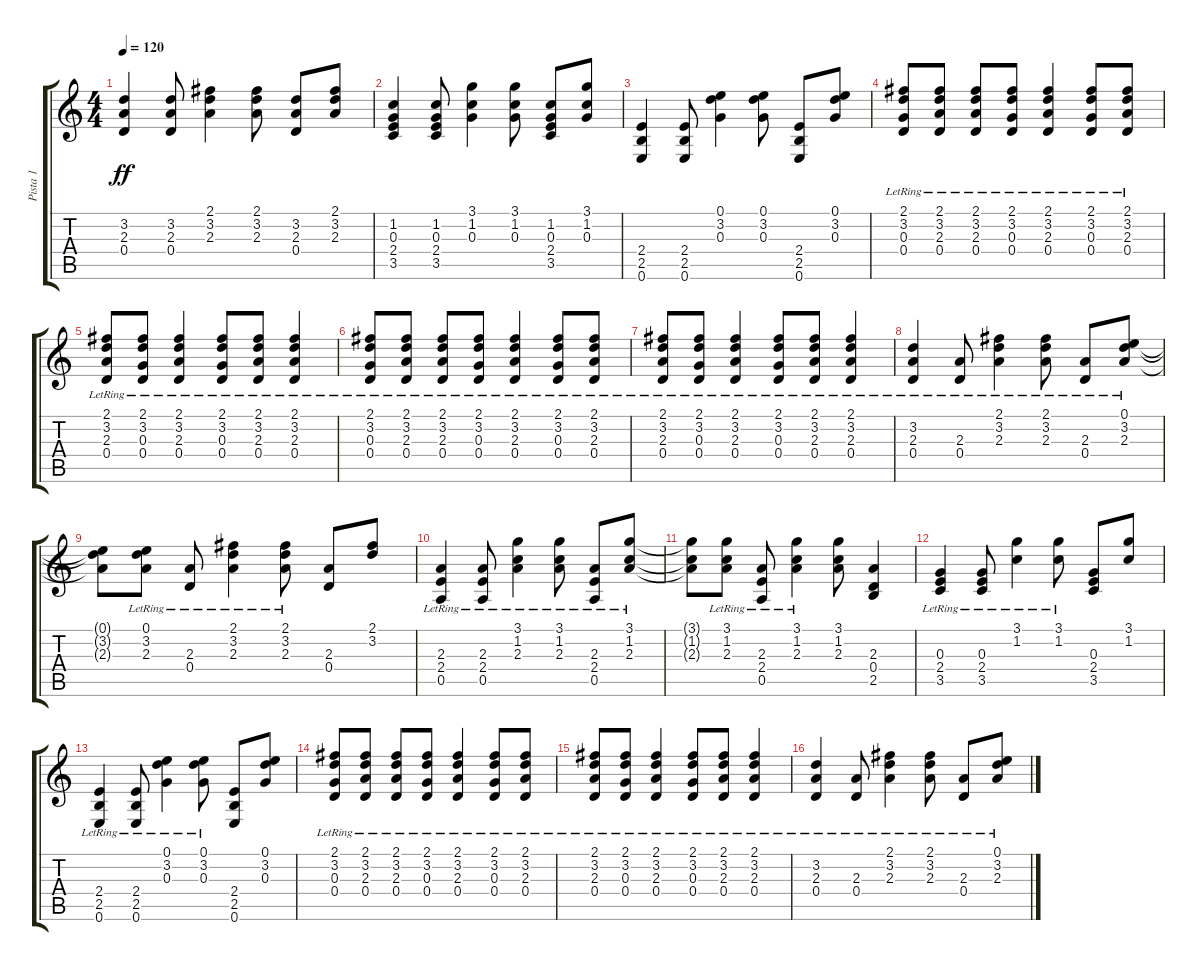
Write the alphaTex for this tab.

\track ("Pista 1" "Pista 1") {instrument acousticguitarsteel}
\staff {score tabs}
\tuning (E4 B3 G3 D3 A2 E2) {hide}
\ts (4 4)
\tempo 120
\clef g2
\ks c
(3.2 2.3 0.4).4{dy ff} (3.2 2.3 0.4).8 (2.1 3.2 2.3).4 (2.1 3.2 2.3).8 (3.2 2.3 0.4).8 (2.1 3.2 2.3).8 |
(1.2 0.3 2.4 3.5).4 (1.2 0.3 2.4 3.5).8 (3.1 1.2 0.3).4 (3.1 1.2 0.3).8 (1.2 0.3 2.4 3.5).8 (3.1 1.2 0.3).8 |
(2.4 2.5 0.6).4 (2.4 2.5 0.6).8 (0.1 3.2 0.3).4 (0.1 3.2 0.3).8 (2.4 2.5 0.6).8 (0.1 3.2 0.3).8 |
(2.1{lr} 3.2{lr} 0.3{lr} 0.4{lr}).8 (2.1{lr} 3.2{lr} 2.3{lr} 0.4{lr}).8 (2.1{lr} 3.2{lr} 2.3{lr} 0.4{lr}).8 (2.1{lr} 3.2{lr} 0.3{lr} 0.4{lr}).8 (2.1{lr} 3.2{lr} 2.3{lr} 0.4{lr}).4 (2.1{lr} 3.2{lr} 0.3{lr} 0.4{lr}).8 (2.1{lr} 3.2{lr} 2.3{lr} 0.4{lr}).8 |
(2.1{lr} 3.2{lr} 2.3{lr} 0.4{lr}).8 (2.1{lr} 3.2{lr} 0.3{lr} 0.4{lr}).8 (2.1{lr} 3.2{lr} 2.3{lr} 0.4{lr}).4 (2.1{lr} 3.2{lr} 0.3{lr} 0.4{lr}).8 (2.1{lr} 3.2{lr} 2.3{lr} 0.4{lr}).8 (2.1{lr} 3.2{lr} 2.3{lr} 0.4{lr}).4 |
(2.1{lr} 3.2{lr} 0.3{lr} 0.4{lr}).8 (2.1{lr} 3.2{lr} 2.3{lr} 0.4{lr}).8 (2.1{lr} 3.2{lr} 2.3{lr} 0.4{lr}).8 (2.1{lr} 3.2{lr} 0.3{lr} 0.4{lr}).8 (2.1{lr} 3.2{lr} 2.3{lr} 0.4{lr}).4 (2.1{lr} 3.2{lr} 0.3{lr} 0.4{lr}).8 (2.1{lr} 3.2{lr} 2.3{lr} 0.4{lr}).8 |
(2.1{lr} 3.2{lr} 2.3{lr} 0.4{lr}).8 (2.1{lr} 3.2{lr} 0.3{lr} 0.4{lr}).8 (2.1{lr} 3.2{lr} 2.3{lr} 0.4{lr}).4 (2.1{lr} 3.2{lr} 0.3{lr} 0.4{lr}).8 (2.1{lr} 3.2{lr} 2.3{lr} 0.4{lr}).8 (2.1{lr} 3.2{lr} 2.3{lr} 0.4{lr}).4 |
(3.2{lr} 2.3{lr} 0.4{lr}).4 (2.3{lr} 0.4{lr}).8 (2.1{lr} 3.2{lr} 2.3{lr}).4 (2.1{lr} 3.2{lr} 2.3{lr}).8 (2.3{lr} 0.4{lr}).8 (0.1{lr} 3.2{lr} 2.3{lr}).8 |
(0.1{t} 3.2{t} 2.3{t}).8 (0.1{lr} 3.2{lr} 2.3{lr}).8 (2.3{lr} 0.4{lr}).8 (2.1{lr} 3.2{lr} 2.3{lr}).4 (2.1{lr} 3.2{lr} 2.3{lr}).8 (2.3 0.4).8 (2.1 3.2).8 |
(2.3{lr} 2.4{lr} 0.5{lr}).4 (2.3{lr} 2.4{lr} 0.5{lr}).8 (3.1{lr} 1.2{lr} 2.3{lr}).4 (3.1{lr} 1.2{lr} 2.3{lr}).8 (2.3{lr} 2.4{lr} 0.5{lr}).8 (3.1{lr} 1.2{lr} 2.3{lr}).8 |
(3.1{t} 1.2{t} 2.3{t}).8 (3.1{lr} 1.2{lr} 2.3{lr}).8 (2.3{lr} 2.4{lr} 0.5{lr}).8 (3.1{lr} 1.2{lr} 2.3{lr}).4 (3.1 1.2 2.3).8 (2.3 0.4 2.5).4 |
(0.3{lr} 2.4{lr} 3.5{lr}).4 (0.3{lr} 2.4{lr} 3.5{lr}).8 (3.1{lr} 1.2{lr}).4 (3.1{lr} 1.2{lr}).8 (0.3 2.4 3.5).8 (3.1 1.2).8 |
(2.4{lr} 2.5{lr} 0.6{lr}).4 (2.4{lr} 2.5{lr} 0.6{lr}).8 (0.1{lr} 3.2{lr} 0.3{lr}).4 (0.1{lr} 3.2{lr} 0.3{lr}).8 (2.4 2.5 0.6).8 (0.1 3.2 0.3).8 |
(2.1{lr} 3.2{lr} 0.3{lr} 0.4{lr}).8 (2.1{lr} 3.2{lr} 2.3{lr} 0.4{lr}).8 (2.1{lr} 3.2{lr} 2.3{lr} 0.4{lr}).8 (2.1{lr} 3.2{lr} 0.3{lr} 0.4{lr}).8 (2.1{lr} 3.2{lr} 2.3{lr} 0.4{lr}).4 (2.1{lr} 3.2{lr} 0.3{lr} 0.4{lr}).8 (2.1{lr} 3.2{lr} 2.3{lr} 0.4{lr}).8 |
(2.1{lr} 3.2{lr} 2.3{lr} 0.4{lr}).8 (2.1{lr} 3.2{lr} 0.3{lr} 0.4{lr}).8 (2.1{lr} 3.2{lr} 2.3{lr} 0.4{lr}).4 (2.1{lr} 3.2{lr} 0.3{lr} 0.4{lr}).8 (2.1{lr} 3.2{lr} 2.3{lr} 0.4{lr}).8 (2.1{lr} 3.2{lr} 2.3{lr} 0.4{lr}).4 |
(3.2{lr} 2.3{lr} 0.4{lr}).4 (2.3{lr} 0.4{lr}).8 (2.1{lr} 3.2{lr} 2.3{lr}).4 (2.1{lr} 3.2{lr} 2.3{lr}).8 (2.3{lr} 0.4{lr}).8 (0.1{lr} 3.2{lr} 2.3{lr}).8
